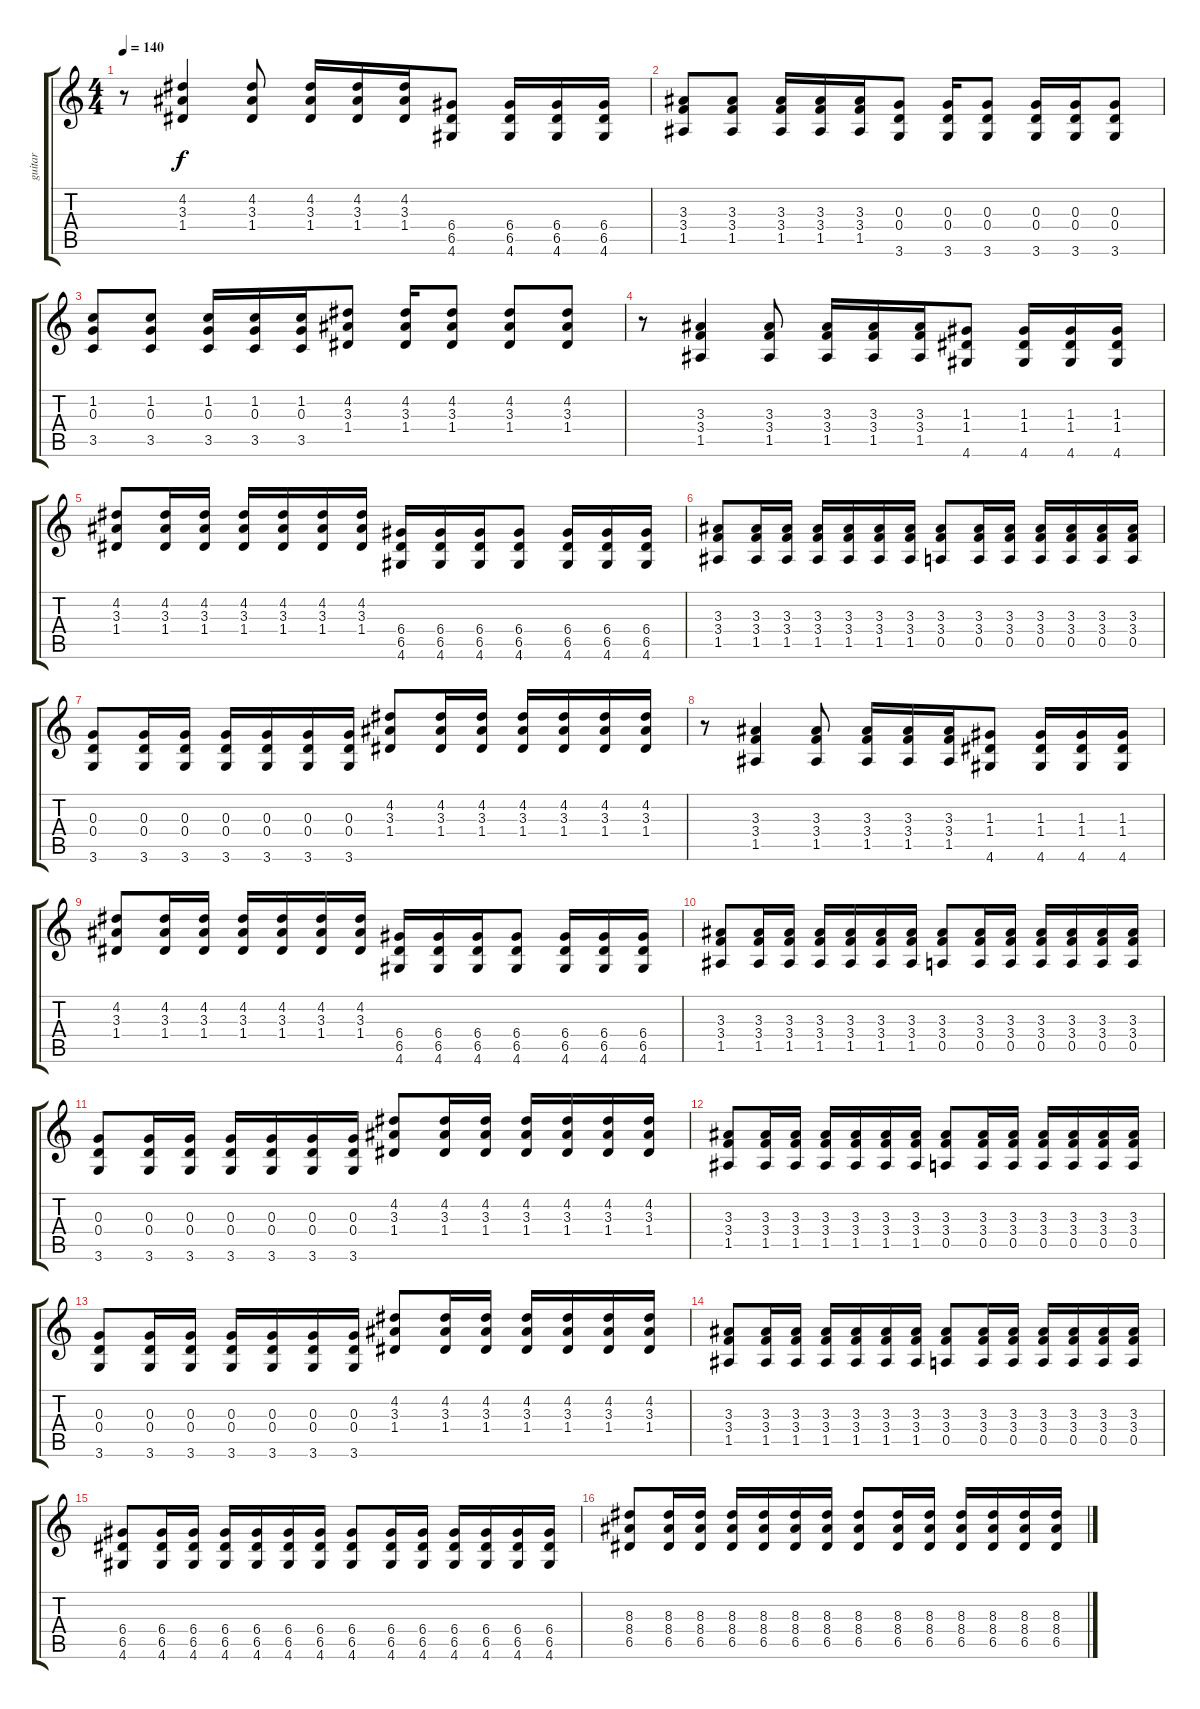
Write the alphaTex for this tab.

\track ("guitar" "guitar") {instrument overdrivenguitar}
\staff {score tabs}
\tuning (E4 B3 G3 D3 A2 E2) {hide}
\ts (4 4)
\tempo 140
\clef g2
\ks c
r.8{dy f} (4.2 3.3 1.4).4 (4.2 3.3 1.4).8 (4.2 3.3 1.4).16 (4.2 3.3 1.4).16 (4.2 3.3 1.4).16 (6.4 6.5 4.6).8 (6.4 6.5 4.6).16 (6.4 6.5 4.6).16 (6.4 6.5 4.6).16 |
(3.3 3.4 1.5).8 (3.3 3.4 1.5).8 (3.3 3.4 1.5).16 (3.3 3.4 1.5).16 (3.3 3.4 1.5).16 (0.3 0.4 3.6).8 (0.3 0.4 3.6).16 (0.3 0.4 3.6).8 (0.3 0.4 3.6).16 (0.3 0.4 3.6).16 (0.3 0.4 3.6).8 |
(1.2 0.3 3.5).8 (1.2 0.3 3.5).8 (1.2 0.3 3.5).16 (1.2 0.3 3.5).16 (1.2 0.3 3.5).16 (4.2 3.3 1.4).8 (4.2 3.3 1.4).16 (4.2 3.3 1.4).8 (4.2 3.3 1.4).8 (4.2 3.3 1.4).8 |
r.8 (3.3 3.4 1.5).4 (3.3 3.4 1.5).8 (3.3 3.4 1.5).16 (3.3 3.4 1.5).16 (3.3 3.4 1.5).16 (1.3 1.4 4.6).8 (1.3 1.4 4.6).16 (1.3 1.4 4.6).16 (1.3 1.4 4.6).16 |
(4.2 3.3 1.4).8 (4.2 3.3 1.4).16 (4.2 3.3 1.4).16 (4.2 3.3 1.4).16 (4.2 3.3 1.4).16 (4.2 3.3 1.4).16 (4.2 3.3 1.4).16 (6.4 6.5 4.6).16 (6.4 6.5 4.6).16 (6.4 6.5 4.6).16 (6.4 6.5 4.6).8 (6.4 6.5 4.6).16 (6.4 6.5 4.6).16 (6.4 6.5 4.6).16 |
(3.3 3.4 1.5).8 (3.3 3.4 1.5).16 (3.3 3.4 1.5).16 (3.3 3.4 1.5).16 (3.3 3.4 1.5).16 (3.3 3.4 1.5).16 (3.3 3.4 1.5).16 (3.3 3.4 0.5).8 (3.3 3.4 0.5).16 (3.3 3.4 0.5).16 (3.3 3.4 0.5).16 (3.3 3.4 0.5).16 (3.3 3.4 0.5).16 (3.3 3.4 0.5).16 |
(0.3 0.4 3.6).8 (0.3 0.4 3.6).16 (0.3 0.4 3.6).16 (0.3 0.4 3.6).16 (0.3 0.4 3.6).16 (0.3 0.4 3.6).16 (0.3 0.4 3.6).16 (4.2 3.3 1.4).8 (4.2 3.3 1.4).16 (4.2 3.3 1.4).16 (4.2 3.3 1.4).16 (4.2 3.3 1.4).16 (4.2 3.3 1.4).16 (4.2 3.3 1.4).16 |
r.8 (3.3 3.4 1.5).4 (3.3 3.4 1.5).8 (3.3 3.4 1.5).16 (3.3 3.4 1.5).16 (3.3 3.4 1.5).16 (1.3 1.4 4.6).8 (1.3 1.4 4.6).16 (1.3 1.4 4.6).16 (1.3 1.4 4.6).16 |
(4.2 3.3 1.4).8 (4.2 3.3 1.4).16 (4.2 3.3 1.4).16 (4.2 3.3 1.4).16 (4.2 3.3 1.4).16 (4.2 3.3 1.4).16 (4.2 3.3 1.4).16 (6.4 6.5 4.6).16 (6.4 6.5 4.6).16 (6.4 6.5 4.6).16 (6.4 6.5 4.6).8 (6.4 6.5 4.6).16 (6.4 6.5 4.6).16 (6.4 6.5 4.6).16 |
(3.3 3.4 1.5).8 (3.3 3.4 1.5).16 (3.3 3.4 1.5).16 (3.3 3.4 1.5).16 (3.3 3.4 1.5).16 (3.3 3.4 1.5).16 (3.3 3.4 1.5).16 (3.3 3.4 0.5).8 (3.3 3.4 0.5).16 (3.3 3.4 0.5).16 (3.3 3.4 0.5).16 (3.3 3.4 0.5).16 (3.3 3.4 0.5).16 (3.3 3.4 0.5).16 |
(0.3 0.4 3.6).8 (0.3 0.4 3.6).16 (0.3 0.4 3.6).16 (0.3 0.4 3.6).16 (0.3 0.4 3.6).16 (0.3 0.4 3.6).16 (0.3 0.4 3.6).16 (4.2 3.3 1.4).8 (4.2 3.3 1.4).16 (4.2 3.3 1.4).16 (4.2 3.3 1.4).16 (4.2 3.3 1.4).16 (4.2 3.3 1.4).16 (4.2 3.3 1.4).16 |
(3.3 3.4 1.5).8 (3.3 3.4 1.5).16 (3.3 3.4 1.5).16 (3.3 3.4 1.5).16 (3.3 3.4 1.5).16 (3.3 3.4 1.5).16 (3.3 3.4 1.5).16 (3.3 3.4 0.5).8 (3.3 3.4 0.5).16 (3.3 3.4 0.5).16 (3.3 3.4 0.5).16 (3.3 3.4 0.5).16 (3.3 3.4 0.5).16 (3.3 3.4 0.5).16 |
(0.3 0.4 3.6).8 (0.3 0.4 3.6).16 (0.3 0.4 3.6).16 (0.3 0.4 3.6).16 (0.3 0.4 3.6).16 (0.3 0.4 3.6).16 (0.3 0.4 3.6).16 (4.2 3.3 1.4).8 (4.2 3.3 1.4).16 (4.2 3.3 1.4).16 (4.2 3.3 1.4).16 (4.2 3.3 1.4).16 (4.2 3.3 1.4).16 (4.2 3.3 1.4).16 |
(3.3 3.4 1.5).8 (3.3 3.4 1.5).16 (3.3 3.4 1.5).16 (3.3 3.4 1.5).16 (3.3 3.4 1.5).16 (3.3 3.4 1.5).16 (3.3 3.4 1.5).16 (3.3 3.4 0.5).8 (3.3 3.4 0.5).16 (3.3 3.4 0.5).16 (3.3 3.4 0.5).16 (3.3 3.4 0.5).16 (3.3 3.4 0.5).16 (3.3 3.4 0.5).16 |
(6.4 6.5 4.6).8 (6.4 6.5 4.6).16 (6.4 6.5 4.6).16 (6.4 6.5 4.6).16 (6.4 6.5 4.6).16 (6.4 6.5 4.6).16 (6.4 6.5 4.6).16 (6.4 6.5 4.6).8 (6.4 6.5 4.6).16 (6.4 6.5 4.6).16 (6.4 6.5 4.6).16 (6.4 6.5 4.6).16 (6.4 6.5 4.6).16 (6.4 6.5 4.6).16 |
(8.3 8.4 6.5).8 (8.3 8.4 6.5).16 (8.3 8.4 6.5).16 (8.3 8.4 6.5).16 (8.3 8.4 6.5).16 (8.3 8.4 6.5).16 (8.3 8.4 6.5).16 (8.3 8.4 6.5).8 (8.3 8.4 6.5).16 (8.3 8.4 6.5).16 (8.3 8.4 6.5).16 (8.3 8.4 6.5).16 (8.3 8.4 6.5).16 (8.3 8.4 6.5).16
